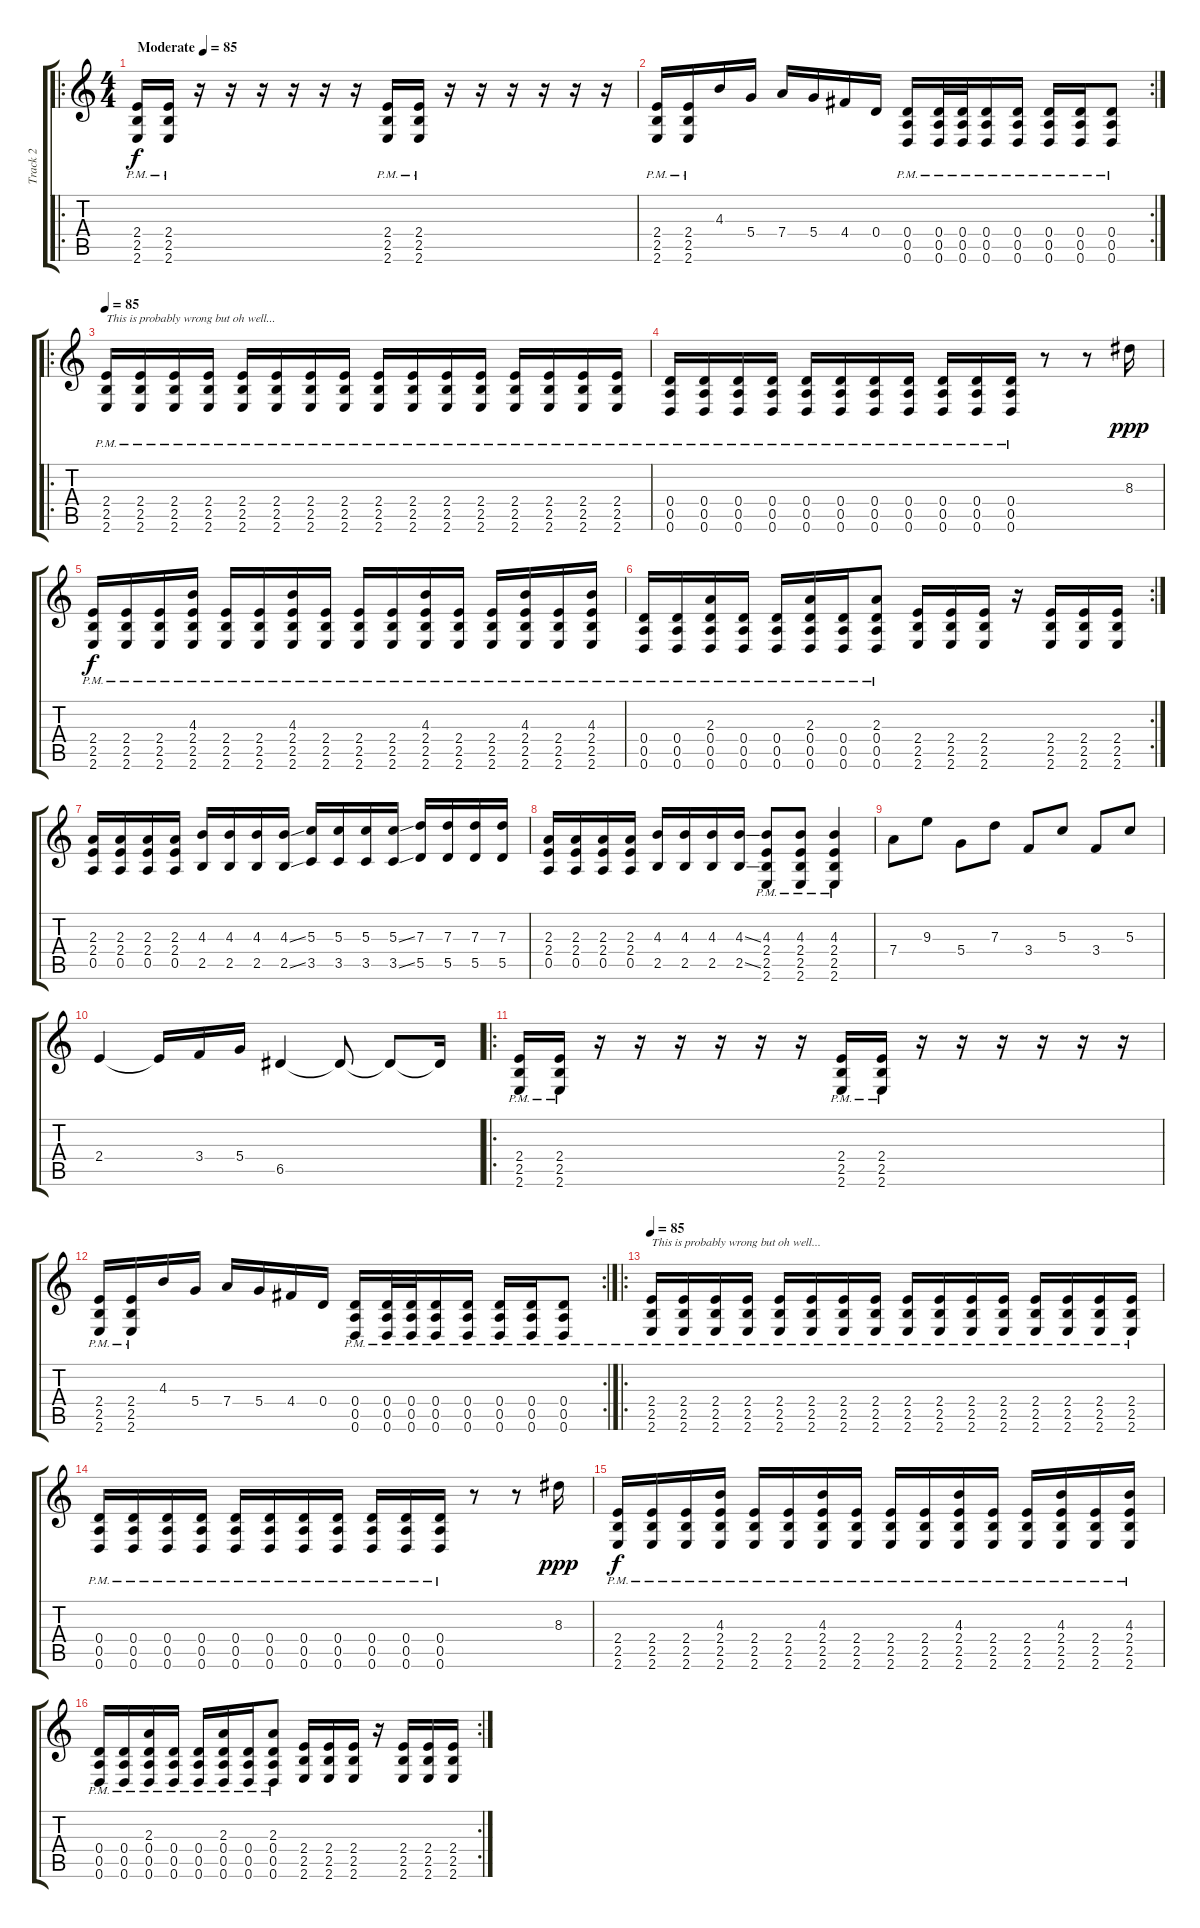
\track ("Track 2" "Track 2") {instrument distortionguitar}
\staff {score tabs}
\tuning (E4 B3 G3 D3 A2 D2) {hide}
\ro
\ts (4 4)
\tempo (85 "Moderate")
\clef g2
\ks c
(2.4{pm} 2.5{pm} 2.6{pm}).16{dy f instrument distortionguitar} (2.4{pm} 2.5{pm} 2.6{pm}).16 r.16 r.16 r.16 r.16 r.16 r.16 (2.4{pm} 2.5{pm} 2.6{pm}).16 (2.4{pm} 2.5{pm} 2.6{pm}).16 r.16 r.16 r.16 r.16 r.16 r.16 |
\rc 2
(2.4{pm} 2.5{pm} 2.6{pm}).16 (2.4{pm} 2.5{pm} 2.6{pm}).16 4.3.16 5.4.16 7.4.16 5.4.16 4.4.16 0.4.16 (0.4{pm} 0.5{pm} 0.6{pm}).16 (0.4{pm} 0.5{pm} 0.6{pm}).32 (0.4{pm} 0.5{pm} 0.6{pm}).32 (0.4{pm} 0.5{pm} 0.6{pm}).16 (0.4{pm} 0.5{pm} 0.6{pm}).16 (0.4{pm} 0.5{pm} 0.6{pm}).16 (0.4{pm} 0.5{pm} 0.6{pm}).16 (0.4{pm} 0.5{pm} 0.6{pm}).8 |
\ro
\tempo 85
(2.4{pm} 2.5{pm} 2.6{pm}).16{txt "This is probably wrong but oh well..."} (2.4{pm} 2.5{pm} 2.6{pm}).16 (2.4{pm} 2.5{pm} 2.6{pm}).16 (2.4{pm} 2.5{pm} 2.6{pm}).16 (2.4{pm} 2.5{pm} 2.6{pm}).16 (2.4{pm} 2.5{pm} 2.6{pm}).16 (2.4{pm} 2.5{pm} 2.6{pm}).16 (2.4{pm} 2.5{pm} 2.6{pm}).16 (2.4{pm} 2.5{pm} 2.6{pm}).16 (2.4{pm} 2.5{pm} 2.6{pm}).16 (2.4{pm} 2.5{pm} 2.6{pm}).16 (2.4{pm} 2.5{pm} 2.6{pm}).16 (2.4{pm} 2.5{pm} 2.6{pm}).16 (2.4{pm} 2.5{pm} 2.6{pm}).16 (2.4{pm} 2.5{pm} 2.6{pm}).16 (2.4{pm} 2.5{pm} 2.6{pm}).16 |
(0.4{pm} 0.5{pm} 0.6{pm}).16 (0.4{pm} 0.5{pm} 0.6{pm}).16 (0.4{pm} 0.5{pm} 0.6{pm}).16 (0.4{pm} 0.5{pm} 0.6{pm}).16 (0.4{pm} 0.5{pm} 0.6{pm}).16 (0.4{pm} 0.5{pm} 0.6{pm}).16 (0.4{pm} 0.5{pm} 0.6{pm}).16 (0.4{pm} 0.5{pm} 0.6{pm}).16 (0.4{pm} 0.5{pm} 0.6{pm}).16 (0.4{pm} 0.5{pm} 0.6{pm}).16 (0.4{pm} 0.5{pm} 0.6{pm}).16 r.8 r.8 8.3.16{dy ppp} |
(2.4{pm} 2.5{pm} 2.6{pm}).16{dy f} (2.4{pm} 2.5{pm} 2.6{pm}).16 (2.4{pm} 2.5{pm} 2.6{pm}).16 (4.3{pm} 2.4{pm} 2.5{pm} 2.6{pm}).16 (2.4{pm} 2.5{pm} 2.6{pm}).16 (2.4{pm} 2.5{pm} 2.6{pm}).16 (4.3{pm} 2.4{pm} 2.5{pm} 2.6{pm}).16 (2.4{pm} 2.5{pm} 2.6{pm}).16 (2.4{pm} 2.5{pm} 2.6{pm}).16 (2.4{pm} 2.5{pm} 2.6{pm}).16 (4.3{pm} 2.4{pm} 2.5{pm} 2.6{pm}).16 (2.4{pm} 2.5{pm} 2.6{pm}).16 (2.4{pm} 2.5{pm} 2.6{pm}).16 (4.3{pm} 2.4{pm} 2.5{pm} 2.6{pm}).16 (2.4{pm} 2.5{pm} 2.6{pm}).16 (4.3{pm} 2.4{pm} 2.5{pm} 2.6{pm}).16 |
\rc 2
(0.4{pm} 0.5{pm} 0.6{pm}).16 (0.4{pm} 0.5{pm} 0.6{pm}).16 (2.3{pm} 0.4{pm} 0.5{pm} 0.6{pm}).16 (0.4{pm} 0.5{pm} 0.6{pm}).16 (0.4{pm} 0.5{pm} 0.6{pm}).16 (2.3{pm} 0.4{pm} 0.5{pm} 0.6{pm}).16 (0.4{pm} 0.5{pm} 0.6{pm}).16 (2.3{pm} 0.4{pm} 0.5{pm} 0.6{pm}).8 (2.4 2.5 2.6).16 (2.4 2.5 2.6).16 (2.4 2.5 2.6).16 r.16 (2.4 2.5 2.6).16 (2.4 2.5 2.6).16 (2.4 2.5 2.6).16 |
(2.3 2.4 0.5).16 (2.3 2.4 0.5).16 (2.3 2.4 0.5).16 (2.3 2.4 0.5).16 (4.3 2.5).16 (4.3 2.5).16 (4.3 2.5).16 (4.3{ss} 2.5{ss}).16 (5.3 3.5).16 (5.3 3.5).16 (5.3 3.5).16 (5.3{ss} 3.5{ss}).16 (7.3 5.5).16 (7.3 5.5).16 (7.3 5.5).16 (7.3 5.5).16 |
(2.3 2.4 0.5).16 (2.3 2.4 0.5).16 (2.3 2.4 0.5).16 (2.3 2.4 0.5).16 (4.3 2.5).16 (4.3 2.5).16 (4.3 2.5).16 (4.3{ss} 2.5{ss}).16 (4.3{pm} 2.4{pm} 2.5{pm} 2.6{pm}).8 (4.3{pm} 2.4{pm} 2.5{pm} 2.6{pm}).8 (4.3{pm} 2.4{pm} 2.5{pm} 2.6{pm}).4 |
7.4.8 9.3.8 5.4.8 7.3.8 3.4.8 5.3.8 3.4.8 5.3.8 |
2.4.4 2.4{t}.16 3.4.16 5.4.16 6.5.4 6.5{t}.8 6.5{t}.8 6.5{t}.16 |
\ro
(2.4{pm} 2.5{pm} 2.6{pm}).16 (2.4{pm} 2.5{pm} 2.6{pm}).16 r.16 r.16 r.16 r.16 r.16 r.16 (2.4{pm} 2.5{pm} 2.6{pm}).16 (2.4{pm} 2.5{pm} 2.6{pm}).16 r.16 r.16 r.16 r.16 r.16 r.16 |
\rc 2
(2.4{pm} 2.5{pm} 2.6{pm}).16 (2.4{pm} 2.5{pm} 2.6{pm}).16 4.3.16 5.4.16 7.4.16 5.4.16 4.4.16 0.4.16 (0.4{pm} 0.5{pm} 0.6{pm}).16 (0.4{pm} 0.5{pm} 0.6{pm}).32 (0.4{pm} 0.5{pm} 0.6{pm}).32 (0.4{pm} 0.5{pm} 0.6{pm}).16 (0.4{pm} 0.5{pm} 0.6{pm}).16 (0.4{pm} 0.5{pm} 0.6{pm}).16 (0.4{pm} 0.5{pm} 0.6{pm}).16 (0.4{pm} 0.5{pm} 0.6{pm}).8 |
\ro
\tempo 85
(2.4{pm} 2.5{pm} 2.6{pm}).16{txt "This is probably wrong but oh well..."} (2.4{pm} 2.5{pm} 2.6{pm}).16 (2.4{pm} 2.5{pm} 2.6{pm}).16 (2.4{pm} 2.5{pm} 2.6{pm}).16 (2.4{pm} 2.5{pm} 2.6{pm}).16 (2.4{pm} 2.5{pm} 2.6{pm}).16 (2.4{pm} 2.5{pm} 2.6{pm}).16 (2.4{pm} 2.5{pm} 2.6{pm}).16 (2.4{pm} 2.5{pm} 2.6{pm}).16 (2.4{pm} 2.5{pm} 2.6{pm}).16 (2.4{pm} 2.5{pm} 2.6{pm}).16 (2.4{pm} 2.5{pm} 2.6{pm}).16 (2.4{pm} 2.5{pm} 2.6{pm}).16 (2.4{pm} 2.5{pm} 2.6{pm}).16 (2.4{pm} 2.5{pm} 2.6{pm}).16 (2.4{pm} 2.5{pm} 2.6{pm}).16 |
(0.4{pm} 0.5{pm} 0.6{pm}).16 (0.4{pm} 0.5{pm} 0.6{pm}).16 (0.4{pm} 0.5{pm} 0.6{pm}).16 (0.4{pm} 0.5{pm} 0.6{pm}).16 (0.4{pm} 0.5{pm} 0.6{pm}).16 (0.4{pm} 0.5{pm} 0.6{pm}).16 (0.4{pm} 0.5{pm} 0.6{pm}).16 (0.4{pm} 0.5{pm} 0.6{pm}).16 (0.4{pm} 0.5{pm} 0.6{pm}).16 (0.4{pm} 0.5{pm} 0.6{pm}).16 (0.4{pm} 0.5{pm} 0.6{pm}).16 r.8 r.8 8.3.16{dy ppp} |
(2.4{pm} 2.5{pm} 2.6{pm}).16{dy f} (2.4{pm} 2.5{pm} 2.6{pm}).16 (2.4{pm} 2.5{pm} 2.6{pm}).16 (4.3{pm} 2.4{pm} 2.5{pm} 2.6{pm}).16 (2.4{pm} 2.5{pm} 2.6{pm}).16 (2.4{pm} 2.5{pm} 2.6{pm}).16 (4.3{pm} 2.4{pm} 2.5{pm} 2.6{pm}).16 (2.4{pm} 2.5{pm} 2.6{pm}).16 (2.4{pm} 2.5{pm} 2.6{pm}).16 (2.4{pm} 2.5{pm} 2.6{pm}).16 (4.3{pm} 2.4{pm} 2.5{pm} 2.6{pm}).16 (2.4{pm} 2.5{pm} 2.6{pm}).16 (2.4{pm} 2.5{pm} 2.6{pm}).16 (4.3{pm} 2.4{pm} 2.5{pm} 2.6{pm}).16 (2.4{pm} 2.5{pm} 2.6{pm}).16 (4.3{pm} 2.4{pm} 2.5{pm} 2.6{pm}).16 |
\rc 2
(0.4{pm} 0.5{pm} 0.6{pm}).16 (0.4{pm} 0.5{pm} 0.6{pm}).16 (2.3{pm} 0.4{pm} 0.5{pm} 0.6{pm}).16 (0.4{pm} 0.5{pm} 0.6{pm}).16 (0.4{pm} 0.5{pm} 0.6{pm}).16 (2.3{pm} 0.4{pm} 0.5{pm} 0.6{pm}).16 (0.4{pm} 0.5{pm} 0.6{pm}).16 (2.3{pm} 0.4{pm} 0.5{pm} 0.6{pm}).8 (2.4 2.5 2.6).16 (2.4 2.5 2.6).16 (2.4 2.5 2.6).16 r.16 (2.4 2.5 2.6).16 (2.4 2.5 2.6).16 (2.4 2.5 2.6).16
